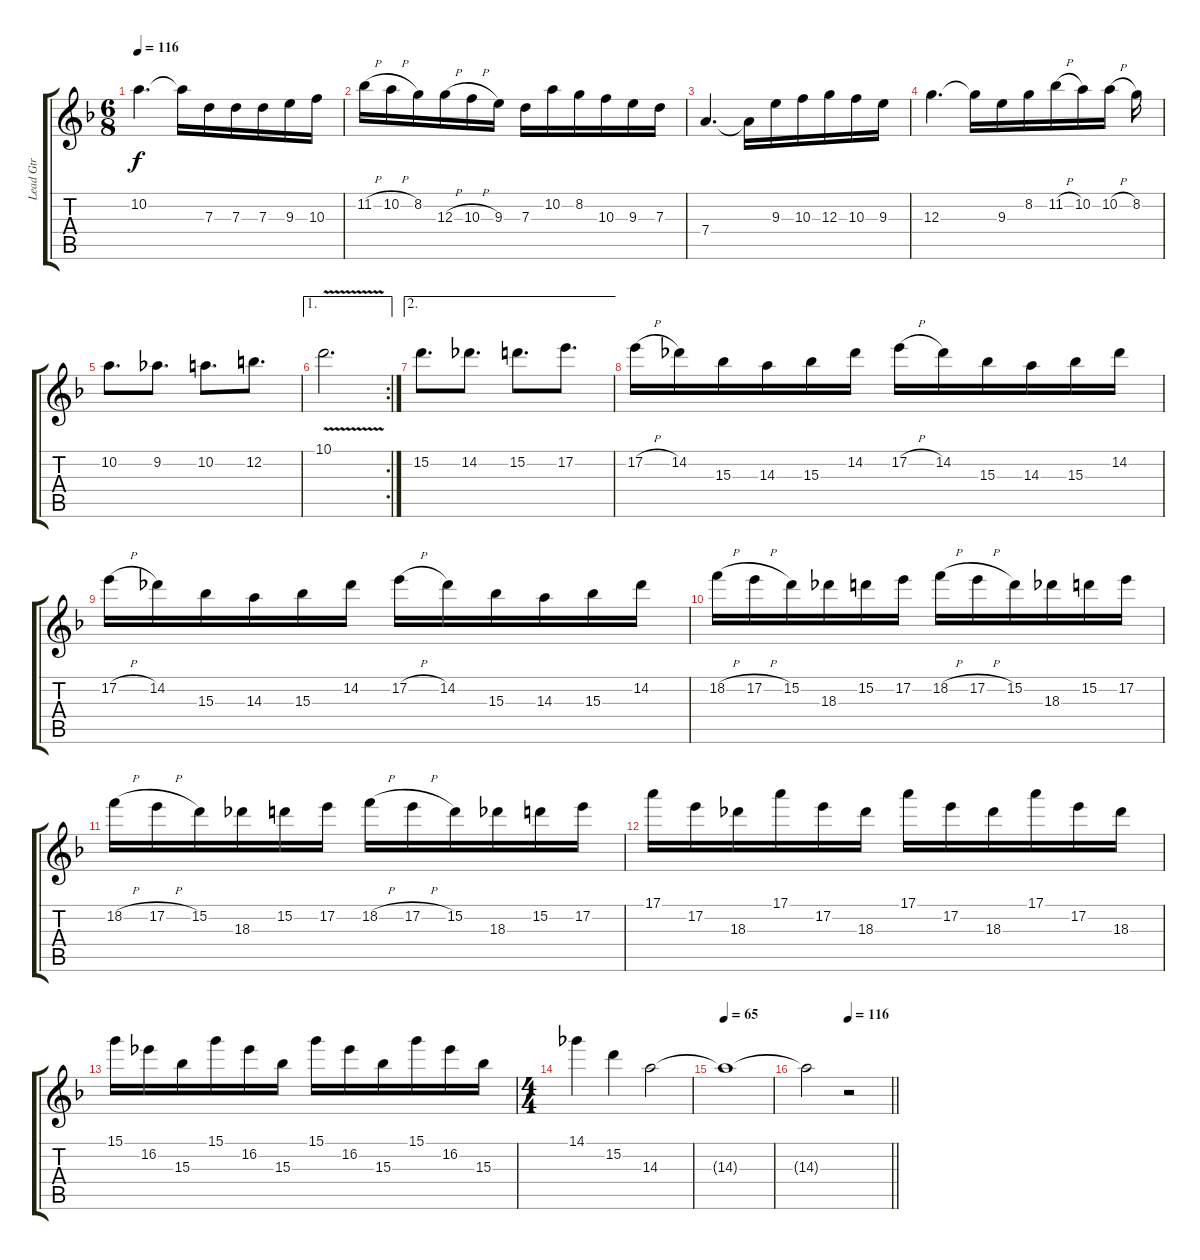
\track ("Lead Gtr" "Lead Gtr") {instrument distortionguitar}
\staff {score tabs}
\tuning (E4 B3 G3 D3 A2 E2) {hide}
\ts (6 8)
\tempo 116
\clef g2
\ks f
10.2.4{d dy f} 10.2{t}.16 7.3.16 7.3.16 7.3.16 9.3.16 10.3.16 |
11.2{h}.16 10.2{h}.16 8.2.16 12.3{h}.16 10.3{h}.16 9.3.16 7.3.16 10.2.16 8.2.16 10.3.16 9.3.16 7.3.16 |
7.4.4{d} 7.4{t}.16 9.3.16 10.3.16 12.3.16 10.3.16 9.3.16 |
12.3.4{d} 12.3{t}.16 9.3.16 8.2.16 11.2{h}.16 10.2.16 10.2{h}.16 8.2.16 |
10.2.8{d} 9.2.8{d} 10.2.8{d} 12.2.8{d} |
\ae 1
\rc 2
10.1{v}.2{d} |
\ae 2
15.2.8{d} 14.2.8{d} 15.2.8{d} 17.2.8{d} |
17.2{h}.16 14.2.16 15.3.16 14.3.16 15.3.16 14.2.16 17.2{h}.16 14.2.16 15.3.16 14.3.16 15.3.16 14.2.16 |
17.2{h}.16 14.2.16 15.3.16 14.3.16 15.3.16 14.2.16 17.2{h}.16 14.2.16 15.3.16 14.3.16 15.3.16 14.2.16 |
18.2{h}.16 17.2{h}.16 15.2.16 18.3.16 15.2.16 17.2.16 18.2{h}.16 17.2{h}.16 15.2.16 18.3.16 15.2.16 17.2.16 |
18.2{h}.16 17.2{h}.16 15.2.16 18.3.16 15.2.16 17.2.16 18.2{h}.16 17.2{h}.16 15.2.16 18.3.16 15.2.16 17.2.16 |
17.1.16 17.2.16 18.3.16 17.1.16 17.2.16 18.3.16 17.1.16 17.2.16 18.3.16 17.1.16 17.2.16 18.3.16 |
15.1.16 16.2.16 15.3.16 15.1.16 16.2.16 15.3.16 15.1.16 16.2.16 15.3.16 15.1.16 16.2.16 15.3.16 |
\ts (4 4)
14.1.4 15.2.4 14.3.2 |
\tempo 65
14.3{t}.1 |
\tempo (116 0.5)
\barLineRight lightlight
14.3{t}.2 r.2
